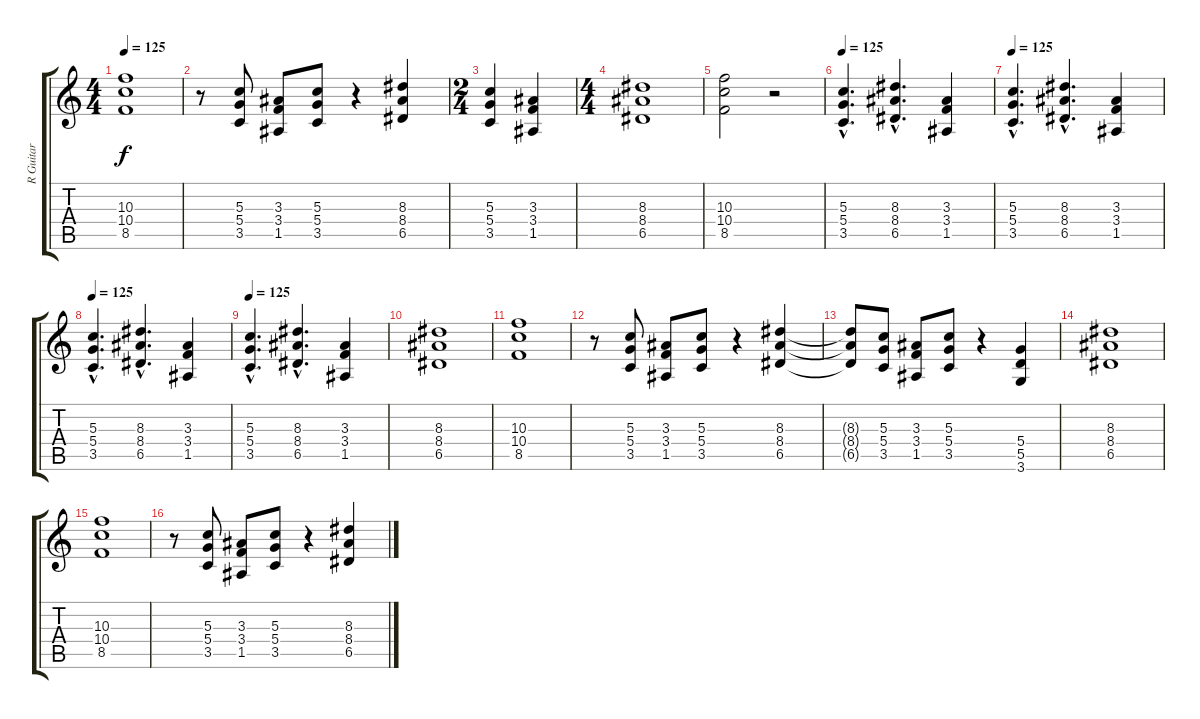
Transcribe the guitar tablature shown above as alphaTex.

\track ("R Guitar" "R Guitar") {instrument acousticguitarnylon}
\staff {score tabs}
\tuning (E4 B3 G3 D3 A2 E2) {hide}
\ts (4 4)
\tempo 125
\clef g2
\ks c
(10.3 10.4 8.5).1{dy f} |
r.8 (5.3 5.4 3.5).8 (3.3 3.4 1.5).8 (5.3 5.4 3.5).8 r.4 (8.3 8.4 6.5).4 |
\ts (2 4)
(5.3 5.4 3.5).4 (3.3 3.4 1.5).4 |
\ts (4 4)
(8.3 8.4 6.5).1 |
(10.3 10.4 8.5).2 r.2 |
\tempo 125
(5.3{hac} 5.4{hac} 3.5{hac}).4{d instrument distortionguitar} (8.3{hac} 8.4{hac} 6.5{hac}).4{d} (3.3 3.4 1.5).4 |
\tempo 125
(5.3{hac} 5.4{hac} 3.5{hac}).4{d instrument distortionguitar} (8.3{hac} 8.4{hac} 6.5{hac}).4{d} (3.3 3.4 1.5).4 |
\tempo 125
(5.3{hac} 5.4{hac} 3.5{hac}).4{d instrument distortionguitar} (8.3{hac} 8.4{hac} 6.5{hac}).4{d} (3.3 3.4 1.5).4 |
\tempo 125
(5.3{hac} 5.4{hac} 3.5{hac}).4{d instrument distortionguitar} (8.3{hac} 8.4{hac} 6.5{hac}).4{d} (3.3 3.4 1.5).4 |
(8.3 8.4 6.5).1 |
(10.3 10.4 8.5).1 |
r.8 (5.3 5.4 3.5).8 (3.3 3.4 1.5).8 (5.3 5.4 3.5).8 r.4 (8.3 8.4 6.5).4 |
(8.3{t} 8.4{t} 6.5{t}).8 (5.3 5.4 3.5).8 (3.3 3.4 1.5).8 (5.3 5.4 3.5).8 r.4 (5.4 5.5 3.6).4 |
(8.3 8.4 6.5).1 |
(10.3 10.4 8.5).1 |
r.8 (5.3 5.4 3.5).8 (3.3 3.4 1.5).8 (5.3 5.4 3.5).8 r.4 (8.3 8.4 6.5).4
